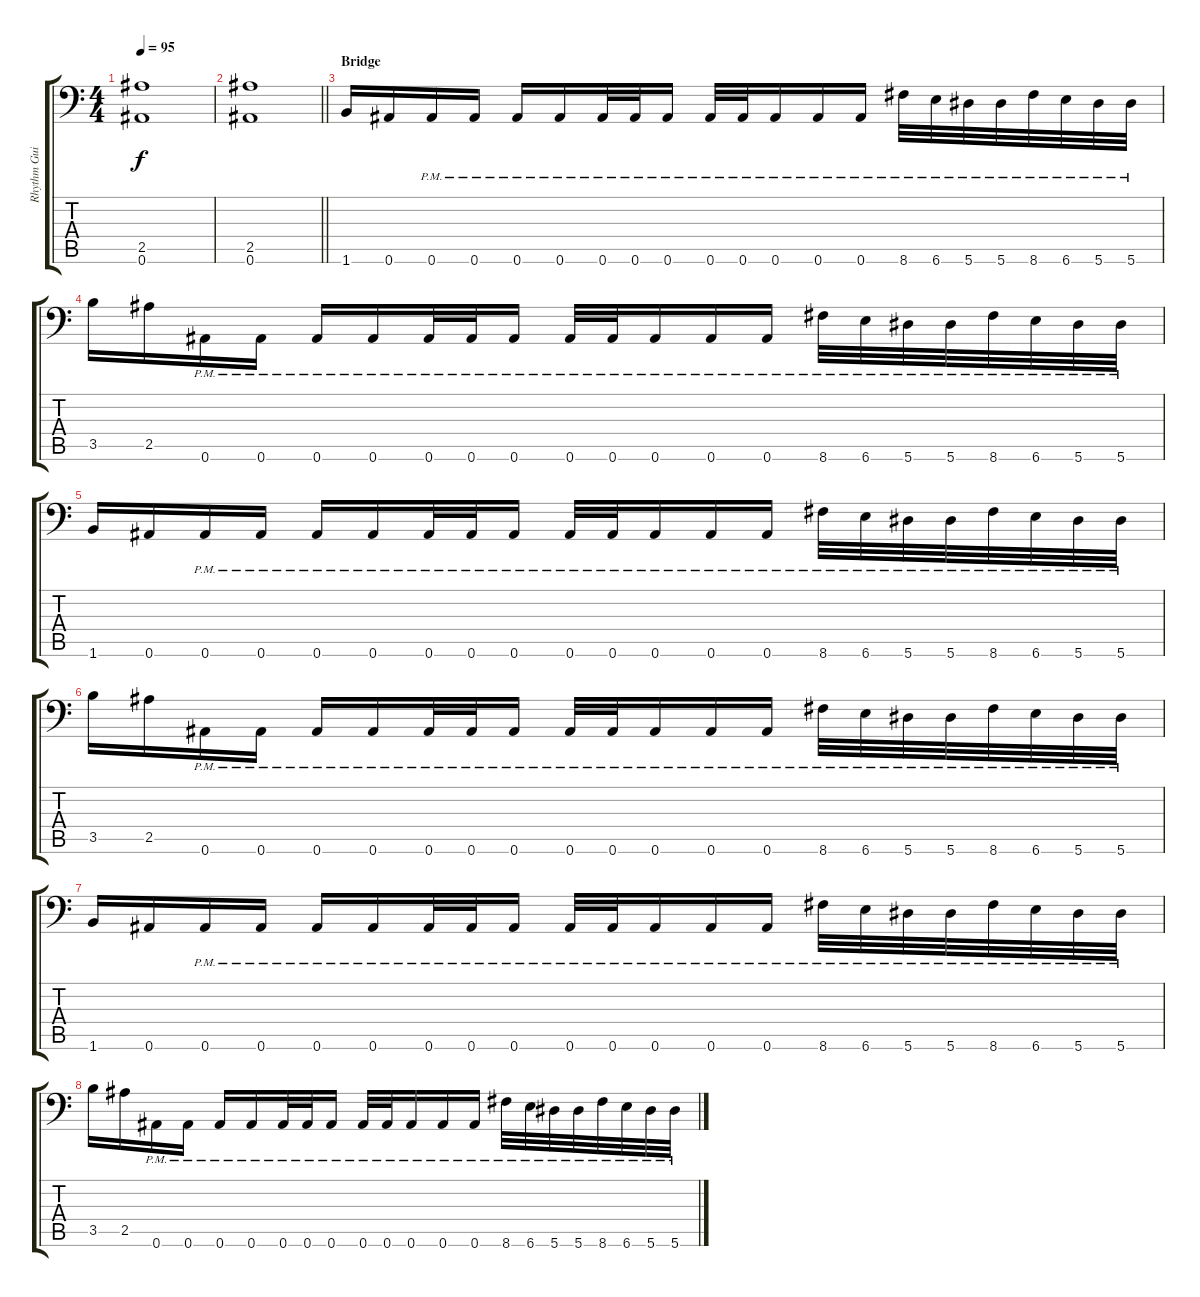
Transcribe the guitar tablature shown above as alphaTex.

\track ("Rhythm Guitar" "Rhythm Gui") {instrument electricguitarclean}
\staff {score tabs}
\tuning (Eb4 Bb3 Gb3 Db3 Ab2 Bb1) {hide}
\ts (4 4)
\tempo 95
\clef f4
\ks c
(2.5 0.6).1{dy f} |
\barLineRight lightlight
(2.5 0.6).1 |
\section ("" "Bridge")
1.6.16 0.6.16 0.6{pm}.16 0.6{pm}.16 0.6{pm}.16 0.6{pm}.16 0.6{pm}.32 0.6{pm}.32 0.6{pm}.16 0.6{pm}.32 0.6{pm}.32 0.6{pm}.16 0.6{pm}.16 0.6{pm}.16 8.6{pm}.32 6.6{pm}.32 5.6{pm}.32 5.6{pm}.32 8.6{pm}.32 6.6{pm}.32 5.6{pm}.32 5.6{pm}.32 |
3.5.16 2.5.16 0.6{pm}.16 0.6{pm}.16 0.6{pm}.16 0.6{pm}.16 0.6{pm}.32 0.6{pm}.32 0.6{pm}.16 0.6{pm}.32 0.6{pm}.32 0.6{pm}.16 0.6{pm}.16 0.6{pm}.16 8.6{pm}.32 6.6{pm}.32 5.6{pm}.32 5.6{pm}.32 8.6{pm}.32 6.6{pm}.32 5.6{pm}.32 5.6{pm}.32 |
1.6.16 0.6.16 0.6{pm}.16 0.6{pm}.16 0.6{pm}.16 0.6{pm}.16 0.6{pm}.32 0.6{pm}.32 0.6{pm}.16 0.6{pm}.32 0.6{pm}.32 0.6{pm}.16 0.6{pm}.16 0.6{pm}.16 8.6{pm}.32 6.6{pm}.32 5.6{pm}.32 5.6{pm}.32 8.6{pm}.32 6.6{pm}.32 5.6{pm}.32 5.6{pm}.32 |
3.5.16 2.5.16 0.6{pm}.16 0.6{pm}.16 0.6{pm}.16 0.6{pm}.16 0.6{pm}.32 0.6{pm}.32 0.6{pm}.16 0.6{pm}.32 0.6{pm}.32 0.6{pm}.16 0.6{pm}.16 0.6{pm}.16 8.6{pm}.32 6.6{pm}.32 5.6{pm}.32 5.6{pm}.32 8.6{pm}.32 6.6{pm}.32 5.6{pm}.32 5.6{pm}.32 |
1.6.16 0.6.16 0.6{pm}.16 0.6{pm}.16 0.6{pm}.16 0.6{pm}.16 0.6{pm}.32 0.6{pm}.32 0.6{pm}.16 0.6{pm}.32 0.6{pm}.32 0.6{pm}.16 0.6{pm}.16 0.6{pm}.16 8.6{pm}.32 6.6{pm}.32 5.6{pm}.32 5.6{pm}.32 8.6{pm}.32 6.6{pm}.32 5.6{pm}.32 5.6{pm}.32 |
3.5.16 2.5.16 0.6{pm}.16 0.6{pm}.16 0.6{pm}.16 0.6{pm}.16 0.6{pm}.32 0.6{pm}.32 0.6{pm}.16 0.6{pm}.32 0.6{pm}.32 0.6{pm}.16 0.6{pm}.16 0.6{pm}.16 8.6{pm}.32 6.6{pm}.32 5.6{pm}.32 5.6{pm}.32 8.6{pm}.32 6.6{pm}.32 5.6{pm}.32 5.6{pm}.32
